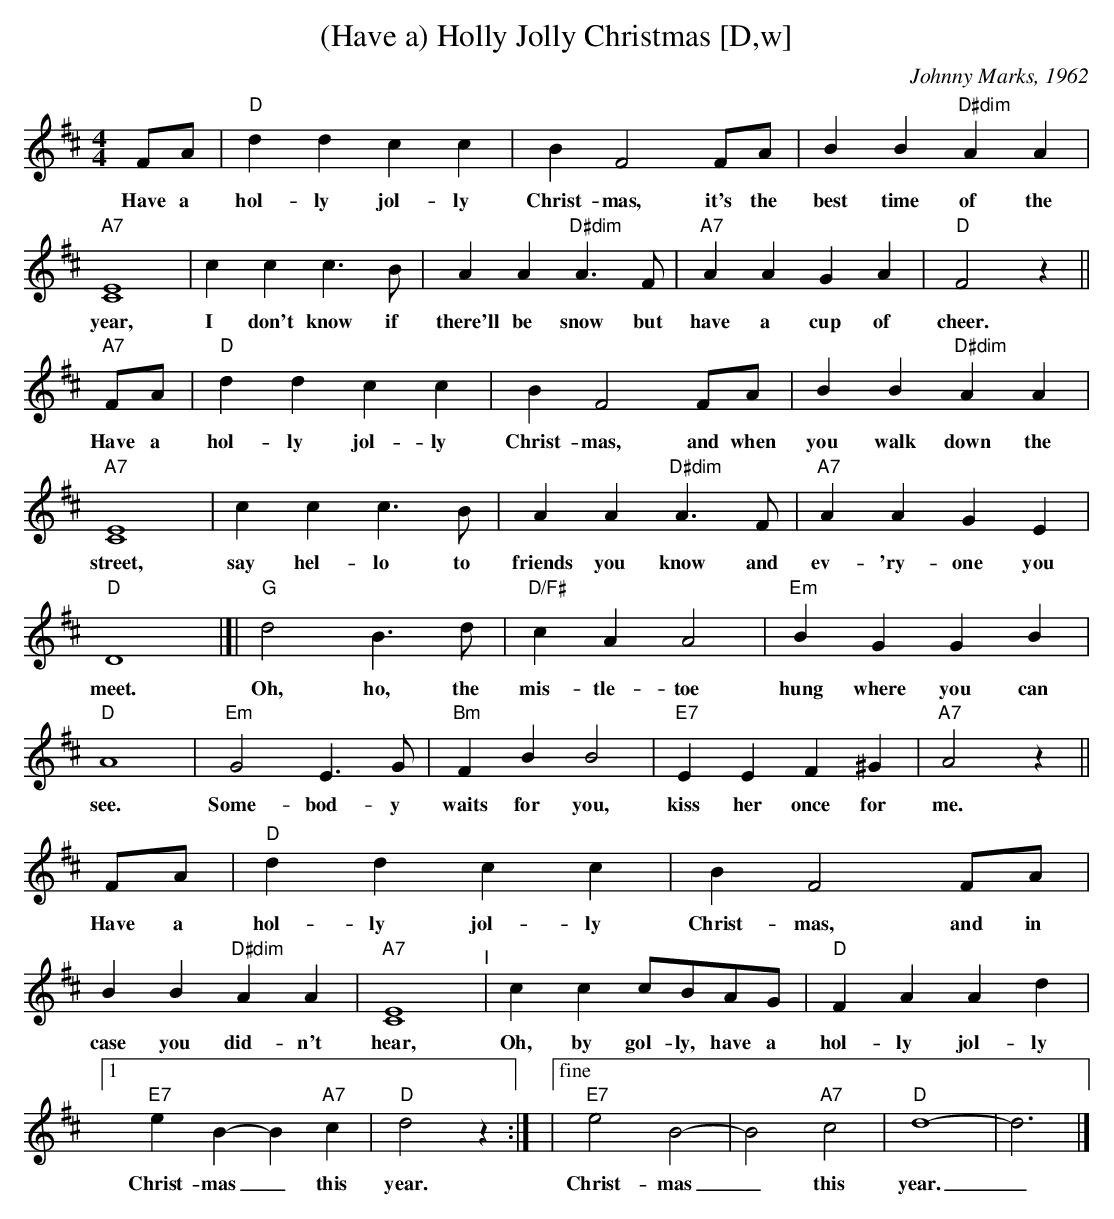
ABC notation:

X:1
T: (Have a) Holly Jolly Christmas [D,w]
C: Johnny Marks, 1962
L: 1/4
M: 4/4
K: D
  F/A/ | "D"d d c c | B F2 F/A/ | B B "D#dim"A A
w: Have a hol-ly jol-ly Christ-mas, it's the best time of the
| "A7"[E4C4] | c c c3/ B/ | A A "D#dim"A3/ F/
w: year, I don't know if there'll be snow but
| "A7"A A G A | "D"F2 z || "A7"F/A/ | "D"d d c c
w: have a cup of cheer. Have a hol-ly jol-ly
| B F2 F/A/ | B B "D#dim"A A | "A7"[E4C4] | c c c3/ B/
w: Christ-mas, and when you walk down the street, say hel-lo to
| A A "D#dim"A3/ F/ | "A7"A A G E | "D"D4 |]| "G"d2 B3/ d/
w: friends you know and ev-'ry-one you meet. Oh, ho, the
| "D/F#"c A A2 | "Em"B G G B | "D"A4 | "Em"G2 E3/ G/
w: mis-tle-toe hung where you can see. Some-bod-y
| "Bm"F B B2 | "E7"E E F ^G | "A7"A2 z || F/A/
w: waits for you, kiss her once for me. Have a
| "D"d d c c | B F2 F/A/ | B B "D#dim"A A | "A7"[E4C4]
w: hol-ly jol-ly Christ-mas, and in case you did-n't hear,
"^I"| c c c/B/A/G/ | "D"F A A d
w: Oh, by gol-ly, have a hol-ly jol-ly
|[1 "E7"eB- B"A7"c | "D"d2 z :|
w: Christ-mas_ this year.
|["fine" "E7"e2 B2- | B2 "A7"c2 | "D"d4- | d3 |]
w: Christ-mas_ this year._
